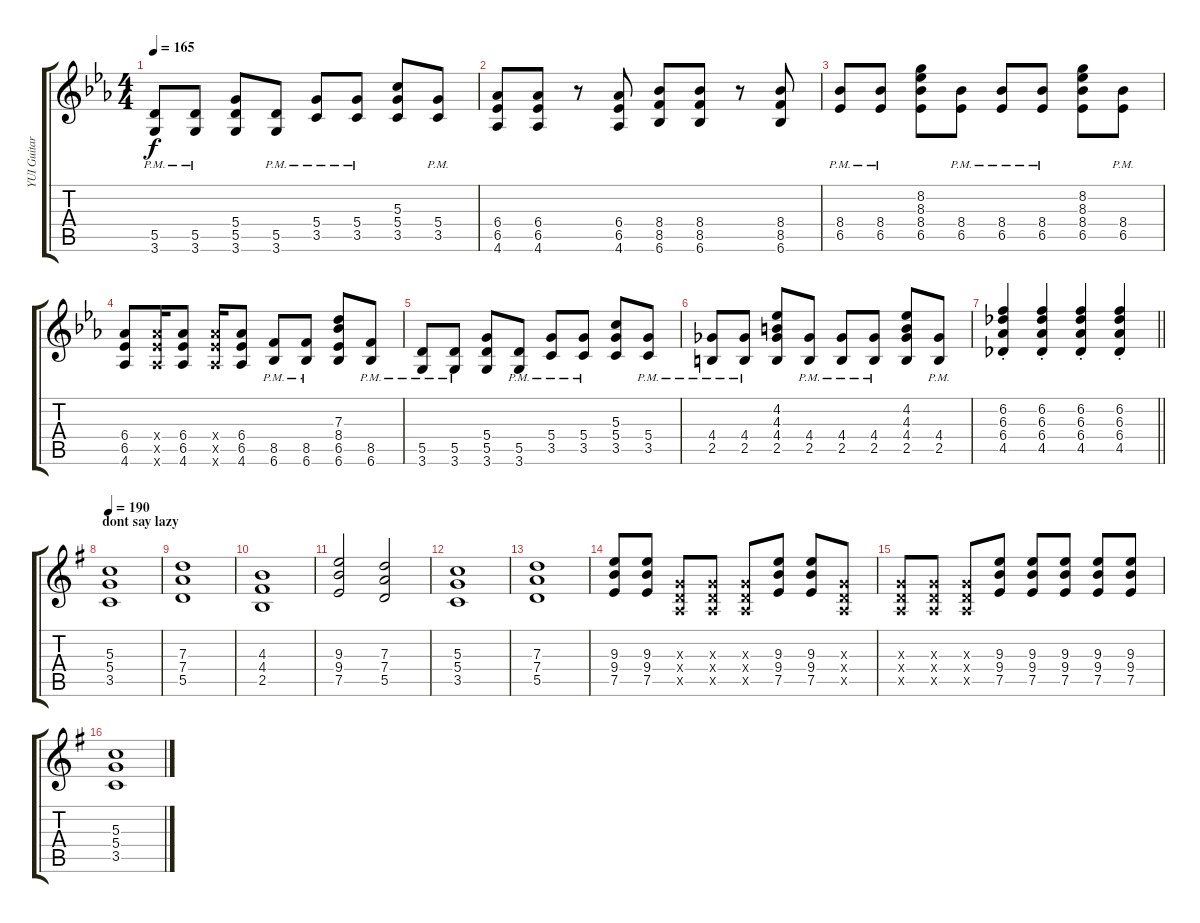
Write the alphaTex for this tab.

\track ("YUI Guitar" "YUI Guitar") {instrument overdrivenguitar}
\staff {score tabs}
\tuning (E4 B3 G3 D3 A2 E2) {hide}
\ts (4 4)
\tempo 165
\clef g2
\ks eb
(5.5{pm} 3.6{pm}).8{dy f} (5.5{pm} 3.6{pm}).8 (5.4 5.5 3.6).8 (5.5{pm} 3.6{pm}).8 (5.4{pm} 3.5{pm}).8 (5.4{pm} 3.5{pm}).8 (5.3 5.4 3.5).8 (5.4{pm} 3.5{pm}).8 |
(6.4 6.5 4.6).8 (6.4 6.5 4.6).8 r.8 (6.4 6.5 4.6).8 (8.4 8.5 6.6).8 (8.4 8.5 6.6).8 r.8 (8.4 8.5 6.6).8 |
(8.4{pm} 6.5{pm}).8 (8.4{pm} 6.5{pm}).8 (8.2 8.3 8.4 6.5).8 (8.4{pm} 6.5{pm}).8 (8.4{pm} 6.5{pm}).8 (8.4{pm} 6.5{pm}).8 (8.2 8.3 8.4 6.5).8 (8.4{pm} 6.5{pm}).8 |
(6.4 6.5 4.6).8 (6.4{x} 6.5{x} 4.6{x}).16 (6.4 6.5 4.6).8 (6.4{x} 6.5{x} 4.6{x}).16 (6.4 6.5 4.6).8 (8.5{pm} 6.6{pm}).8 (8.5{pm} 6.6{pm}).8 (7.3 8.4 6.5 6.6).8 (8.5{pm} 6.6{pm}).8 |
(5.5{pm} 3.6{pm}).8 (5.5{pm} 3.6{pm}).8 (5.4 5.5 3.6).8 (5.5{pm} 3.6{pm}).8 (5.4{pm} 3.5{pm}).8 (5.4{pm} 3.5{pm}).8 (5.3 5.4 3.5).8 (5.4{pm} 3.5{pm}).8 |
(4.4{pm} 2.5{pm}).8 (4.4{pm} 2.5{pm}).8 (4.2 4.3 4.4 2.5).8 (4.4{pm} 2.5{pm}).8 (4.4{pm} 2.5{pm}).8 (4.4{pm} 2.5{pm}).8 (4.2 4.3 4.4 2.5).8 (4.4{pm} 2.5{pm}).8 |
\barLineRight lightlight
(6.2{st} 6.3{st} 6.4{st} 4.5{st}).4 (6.2{st} 6.3{st} 6.4{st} 4.5{st}).4 (6.2{st} 6.3{st} 6.4{st} 4.5{st}).4 (6.2{st} 6.3{st} 6.4{st} 4.5{st}).4 |
\section ("" "dont say lazy")
\tempo 190
\ks g
(5.3 5.4 3.5).1 |
(7.3 7.4 5.5).1 |
(4.3 4.4 2.5).1 |
(9.3 9.4 7.5).2 (7.3 7.4 5.5).2 |
(5.3 5.4 3.5).1 |
(7.3 7.4 5.5).1 |
(9.3 9.4 7.5).8 (9.3 9.4 7.5).8 (0.3{x} 0.4{x} 0.5{x}).8 (0.3{x} 0.4{x} 0.5{x}).8 (0.3{x} 0.4{x} 0.5{x}).8 (9.3 9.4 7.5).8 (9.3 9.4 7.5).8 (0.3{x} 0.4{x} 0.5{x}).8 |
(0.3{x} 0.4{x} 0.5{x}).8 (0.3{x} 0.4{x} 0.5{x}).8 (0.3{x} 0.4{x} 0.5{x}).8 (9.3 9.4 7.5).8 (9.3 9.4 7.5).8 (9.3 9.4 7.5).8 (9.3 9.4 7.5).8 (9.3 9.4 7.5).8 |
(5.3 5.4 3.5).1
